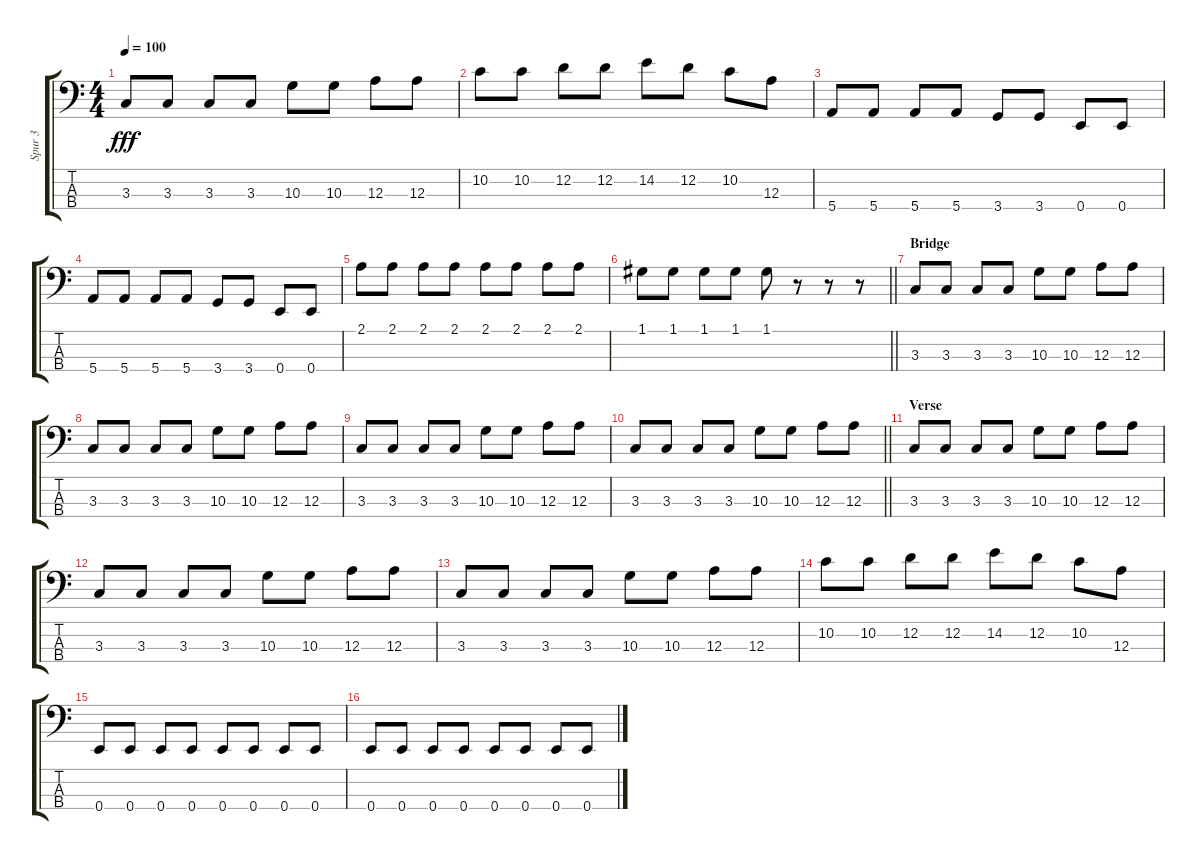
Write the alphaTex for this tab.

\track ("Spur 3" "Spur 3") {instrument electricbassfinger}
\staff {score tabs}
\tuning (G2 D2 A1 E1) {hide}
\ts (4 4)
\tempo 100
\clef f4
\ks c
3.3.8{dy fff} 3.3.8 3.3.8 3.3.8 10.3.8 10.3.8 12.3.8 12.3.8 |
10.2.8 10.2.8 12.2.8 12.2.8 14.2.8 12.2.8 10.2.8 12.3.8 |
5.4.8 5.4.8 5.4.8 5.4.8 3.4.8 3.4.8 0.4.8 0.4.8 |
5.4.8 5.4.8 5.4.8 5.4.8 3.4.8 3.4.8 0.4.8 0.4.8 |
2.1.8 2.1.8 2.1.8 2.1.8 2.1.8 2.1.8 2.1.8 2.1.8 |
\barLineRight lightlight
1.1.8 1.1.8 1.1.8 1.1.8 1.1.8 r.8 r.8 r.8 |
\section ("" "Bridge")
3.3.8 3.3.8 3.3.8 3.3.8 10.3.8 10.3.8 12.3.8 12.3.8 |
3.3.8 3.3.8 3.3.8 3.3.8 10.3.8 10.3.8 12.3.8 12.3.8 |
3.3.8 3.3.8 3.3.8 3.3.8 10.3.8 10.3.8 12.3.8 12.3.8 |
\barLineRight lightlight
3.3.8 3.3.8 3.3.8 3.3.8 10.3.8 10.3.8 12.3.8 12.3.8 |
\section ("" "Verse")
3.3.8 3.3.8 3.3.8 3.3.8 10.3.8 10.3.8 12.3.8 12.3.8 |
3.3.8 3.3.8 3.3.8 3.3.8 10.3.8 10.3.8 12.3.8 12.3.8 |
3.3.8 3.3.8 3.3.8 3.3.8 10.3.8 10.3.8 12.3.8 12.3.8 |
10.2.8 10.2.8 12.2.8 12.2.8 14.2.8 12.2.8 10.2.8 12.3.8 |
0.4.8 0.4.8 0.4.8 0.4.8 0.4.8 0.4.8 0.4.8 0.4.8 |
0.4.8 0.4.8 0.4.8 0.4.8 0.4.8 0.4.8 0.4.8 0.4.8
